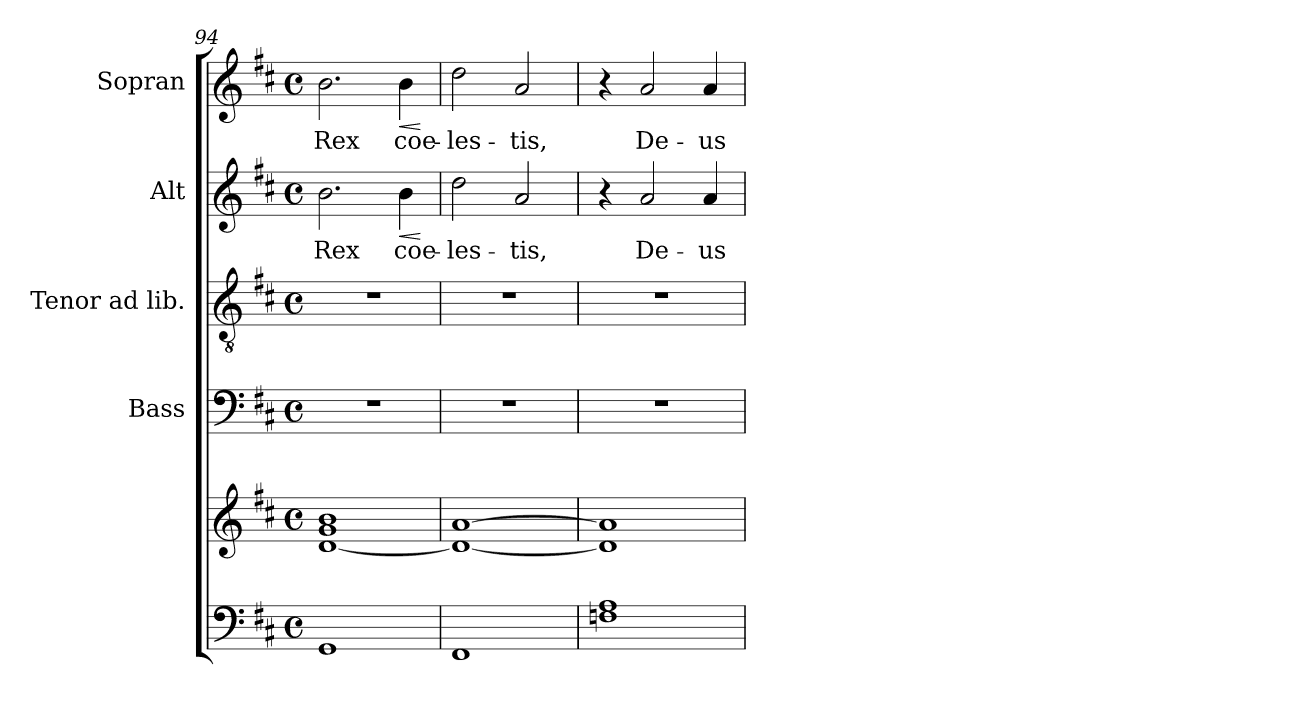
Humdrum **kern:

**kern	**kern	**kern	**kern	**kern	**text	**dynam	**kern	**text	**dynam
*part5	*part5	*part4	*part3	*part2	*part2	*part2	*part1	*part1	*part1
*staff6	*staff5	*staff4	*staff3	*staff2	*staff2	*staff2	*staff1	*staff1	*staff1
*	*	*I"Bass	*I"Tenor ad lib.	*I"Alt	*	*	*I"Sopran	*	*
*	*	*I'B.	*I'T.	*I'A.	*	*	*I'S.	*	*
*clefF4	*clefG2	*clefF4	*clefGv2	*clefG2	*	*	*clefG2	*	*
*k[f#c#]	*k[f#c#]	*k[f#c#]	*k[f#c#]	*k[f#c#]	*	*	*k[f#c#]	*	*
*D:	*D:	*D:	*D:	*D:	*	*	*D:	*	*
*M4/4	*M4/4	*M4/4	*M4/4	*M4/4	*	*	*M4/4	*	*
*met(c)	*met(c)	*met(c)	*met(c)	*met(c)	*	*	*met(c)	*	*
=94	=94	=94	=94	=94	=94	=94	=94	=94	=94
!	!	!	!	!	!LO:LY:b	!	!	!LO:LY:b	!
1GG	[1d 1g 1b	1r	1r	2.b\	Rex	.	2.b\	Rex	.
!	!	!	!	!	!LO:LY:b	!LO:HP:b	!	!LO:LY:b	!LO:HP:b
.	.	.	.	4b\	coe-	<	4b\	coe-	<
.	.	.	.	.	.	[	.	.	[
=95	=95	=95	=95	=95	=95	=95	=95	=95	=95
!	!	!	!	!	!LO:LY:b	!	!	!LO:LY:b	!
1FF#	1d_ [1a	1r	1r	2dd\	-les-	.	2dd\	-les-	.
!	!	!	!	!	!LO:LY:b	!	!	!LO:LY:b	!
.	.	.	.	2a/	-tis,	.	2a/	-tis,	.
=96	=96	=96	=96	=96	=96	=96	=96	=96	=96
1Fn 1A	1d] 1a]	1r	1r	4r	.	.	4r	.	.
!	!	!	!	!	!LO:LY:b	!	!	!LO:LY:b	!
.	.	.	.	2a/	De-	.	2a/	De-	.
!	!	!	!	!	!LO:LY:b	!	!	!LO:LY:b	!
.	.	.	.	4a/	-us	.	4a/	-us	.
=	=	=	=	=	=	=	=	=	=
*-	*-	*-	*-	*-	*-	*-	*-	*-	*-
